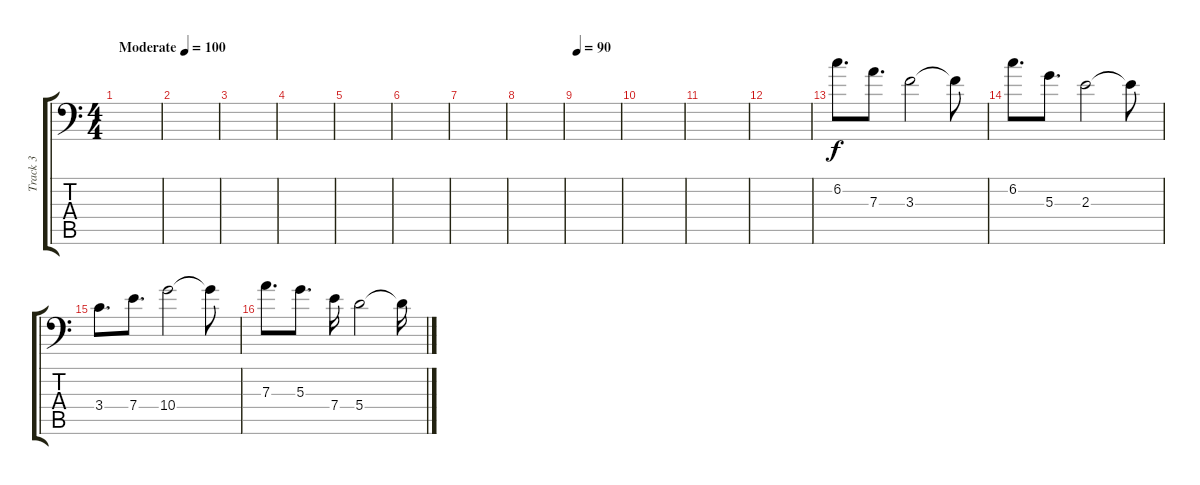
\track ("Track 3" "Track 3") {instrument distortionguitar}
\staff {score tabs}
\tuning (B3 Gb3 D3 A2 E2 A1) {hide}
\ts (4 4)
\tempo (100 "Moderate")
\clef f4
\ks c
|
|
|
|
|
|
|
|
\tempo 90
|
|
|
|
6.2.8{d} 7.3.8{d} 3.3.2 3.3{t}.8 |
6.2.8{d} 5.3.8{d} 2.3.2 2.3{t}.8 |
3.4.8{d} 7.4.8{d} 10.4.2 10.4{t}.8 |
7.3.8{d} 5.3.8{d} 7.4.16 5.4.2 5.4{t}.16
